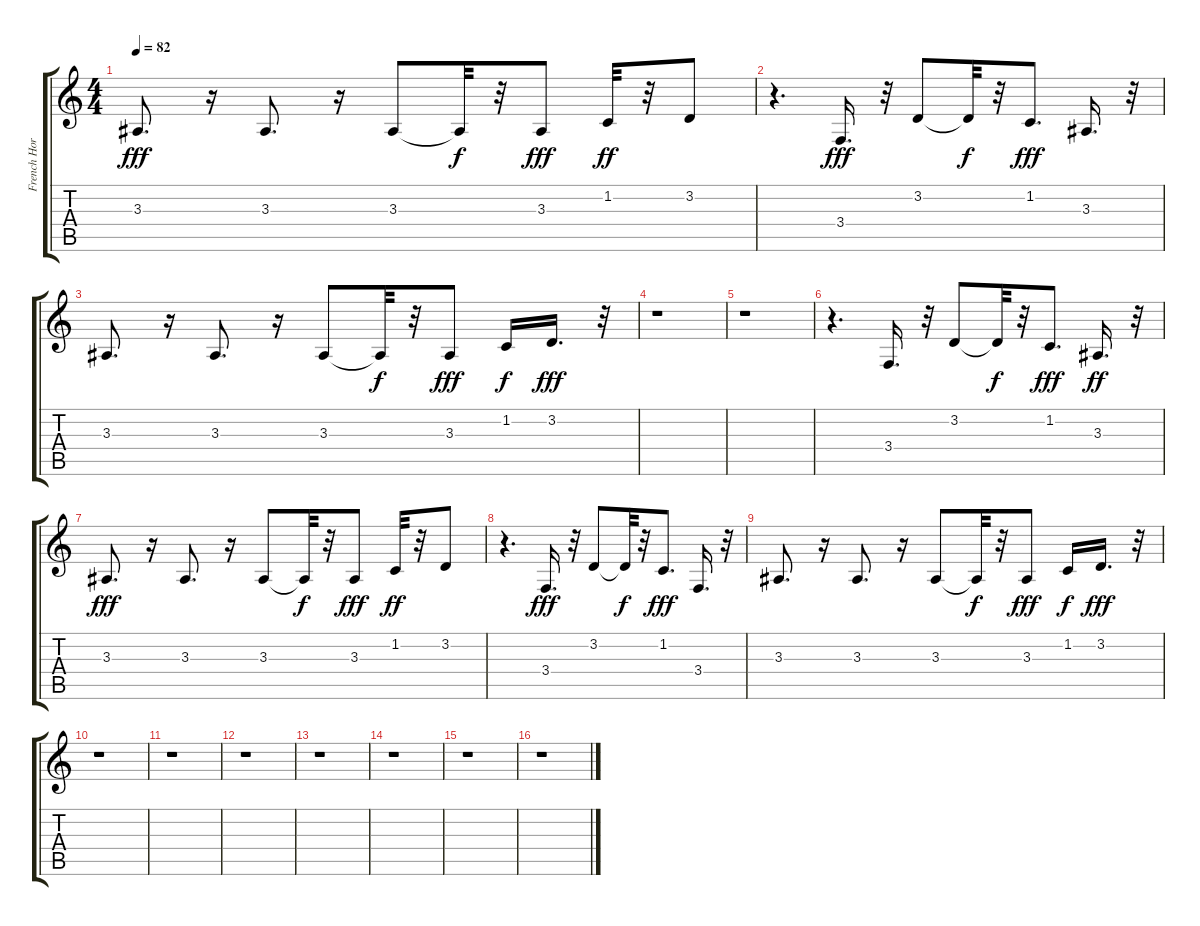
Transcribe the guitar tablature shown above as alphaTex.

\track ("French Horn" "French Hor") {instrument frenchhorn}
\staff {score tabs}
\tuning (E4 B3 G3 D3 A2 E2) {hide}
\ts (4 4)
\tempo 82
\clef g2
\ks c
3.3.8{d dy fff} r.16 3.3.8{d} r.16 3.3.8 3.3{t}.32{dy f} r.32 3.3.8{dy fff} 1.2.32{dy ff} r.32 3.2.8 |
r.4{d} 3.4.16{d dy fff} r.32 3.2.8 3.2{t}.32{dy f} r.32 1.2.8{d dy fff} 3.3.16{d} r.32 |
3.3.8{d} r.16 3.3.8{d} r.16 3.3.8 3.3{t}.32{dy f} r.32 3.3.8{dy fff} 1.2.16{dy f} 3.2.16{d dy fff} r.32 |
r.1 |
r.1 |
r.4{d} 3.4.16{d} r.32 3.2.8 3.2{t}.32{dy f} r.32 1.2.8{d dy fff} 3.3.16{d dy ff} r.32 |
3.3.8{d dy fff} r.16 3.3.8{d} r.16 3.3.8 3.3{t}.32{dy f} r.32 3.3.8{dy fff} 1.2.32{dy ff} r.32 3.2.8 |
r.4{d} 3.4.16{d dy fff} r.32 3.2.8 3.2{t}.32{dy f} r.32 1.2.8{d dy fff} 3.4.16{d} r.32 |
3.3.8{d} r.16 3.3.8{d} r.16 3.3.8 3.3{t}.32{dy f} r.32 3.3.8{dy fff} 1.2.16{dy f} 3.2.16{d dy fff} r.32 |
r.1 |
r.1 |
r.1 |
r.1 |
r.1 |
r.1 |
r.1
